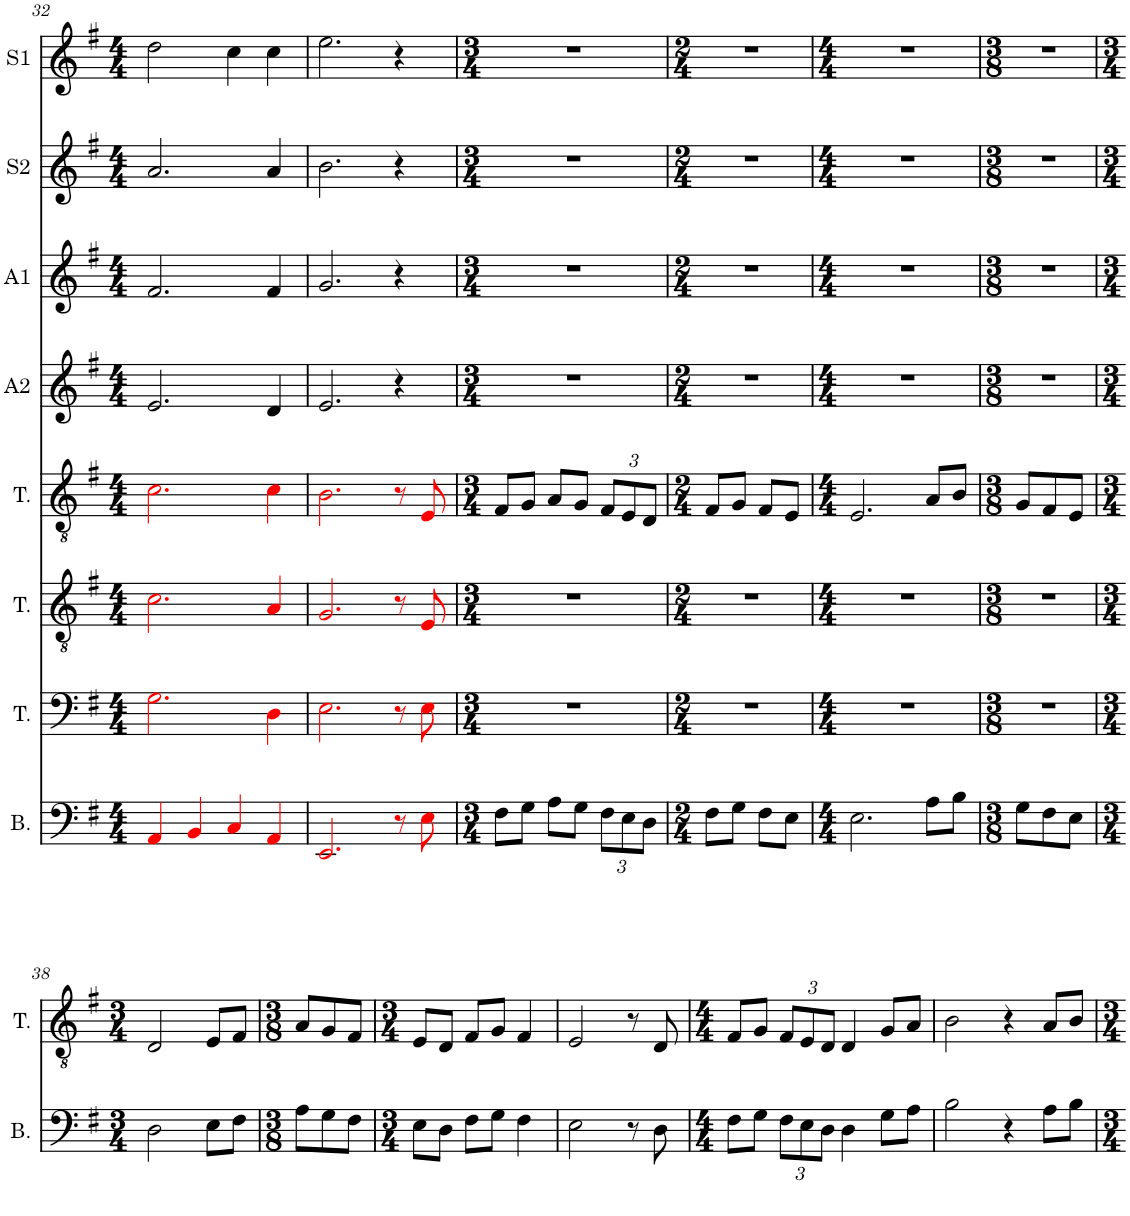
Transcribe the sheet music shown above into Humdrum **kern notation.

**kern	**kern	**kern	**kern	**kern	**kern	**kern	**kern
*part8	*part7	*part6	*part5	*part4	*part3	*part2	*part1
*staff8	*staff7	*staff6	*staff5	*staff4	*staff3	*staff2	*staff1
*I"Bass	*I"Baritone	*I"Tenor	*I"Tenor	*I"Alto 2	*I"Alto 1	*I"Sop. 2	*I"Sop. 1
*I'B.	*I'Bar.	*I'T.	*I'T.	*I'A2	*I'A1	*I'S2	*I'S1
!!LO:PB:g=z
*clefF4	*clefF4	*clefGv2	*clefGv2	*clefG2	*clefG2	*clefG2	*clefG2
*k[f#]	*k[f#]	*k[f#]	*k[f#]	*k[f#]	*k[f#]	*k[f#]	*k[f#]
*M4/4	*M4/4	*M4/4	*M4/4	*M4/4	*M4/4	*M4/4	*M4/4
=32	=32	=32	=32	=32	=32	=32	=32
4AAi/	2.Gi\	2.ci\	2.ci\	2.e/	2.f#/	2.a/	2dd\
4BBi/	.	.	.	.	.	.	.
4Ci/	.	.	.	.	.	.	4cc\
4AAi/	4Di\	4Ai/	4ci\	4d/	4f#/	4a/	4cc\
=33	=33	=33	=33	=33	=33	=33	=33
2.EEi/	2.Ei\	2.Gi/	2.Bi\	2.e/	2.g/	2.b\	2.ee\
8r	8r	8r	8r	4r	4r	4r	4r
8Ei\	8Ei\	8Ei/	8Ei/	.	.	.	.
=34	=34	=34	=34	=34	=34	=34	=34
*M3/4	*M3/4	*M3/4	*M3/4	*M3/4	*M3/4	*M3/4	*M3/4
8F#\L	2.r	2.r	8F#/L	2.r	2.r	2.r	2.r
8G\J	.	.	8G/J	.	.	.	.
8A\L	.	.	8A/L	.	.	.	.
8G\J	.	.	8G/J	.	.	.	.
*Xbrackettup	*	*	*Xbrackettup	*	*	*	*
12F#\L	.	.	12F#/L	.	.	.	.
12E\	.	.	12E/	.	.	.	.
12D\J	.	.	12D/J	.	.	.	.
=35	=35	=35	=35	=35	=35	=35	=35
*M2/4	*M2/4	*M2/4	*M2/4	*M2/4	*M2/4	*M2/4	*M2/4
8F#\L	2r	2r	8F#/L	2r	2r	2r	2r
8G\J	.	.	8G/J	.	.	.	.
8F#\L	.	.	8F#/L	.	.	.	.
8E\J	.	.	8E/J	.	.	.	.
=36	=36	=36	=36	=36	=36	=36	=36
*M4/4	*M4/4	*M4/4	*M4/4	*M4/4	*M4/4	*M4/4	*M4/4
2.E\	1r	1r	2.E/	1r	1r	1r	1r
8A\L	.	.	8A/L	.	.	.	.
8B\J	.	.	8B/J	.	.	.	.
=37	=37	=37	=37	=37	=37	=37	=37
*M3/8	*M3/8	*M3/8	*M3/8	*M3/8	*M3/8	*M3/8	*M3/8
8G\L	4.r	4.r	8G/L	4.r	4.r	4.r	4.r
8F#\	.	.	8F#/	.	.	.	.
8E\J	.	.	8E/J	.	.	.	.
!!LO:LB:g=z
=38	=38	=38	=38	=38	=38	=38	=38
*M3/4	*M3/4	*M3/4	*M3/4	*M3/4	*M3/4	*M3/4	*M3/4
2D\	2.r	2.r	2D/	2.r	2.r	2.r	2.r
8E\L	.	.	8E/L	.	.	.	.
8F#\J	.	.	8F#/J	.	.	.	.
=39	=39	=39	=39	=39	=39	=39	=39
*M3/8	*M3/8	*M3/8	*M3/8	*M3/8	*M3/8	*M3/8	*M3/8
8A\L	4.r	4.r	8A/L	4.r	4.r	4.r	4.r
8G\	.	.	8G/	.	.	.	.
8F#\J	.	.	8F#/J	.	.	.	.
=40	=40	=40	=40	=40	=40	=40	=40
*M3/4	*M3/4	*M3/4	*M3/4	*M3/4	*M3/4	*M3/4	*M3/4
8E\L	2.r	2.r	8E/L	2.r	2.r	2.r	2.r
8D\J	.	.	8D/J	.	.	.	.
8F#\L	.	.	8F#/L	.	.	.	.
8G\J	.	.	8G/J	.	.	.	.
4F#\	.	.	4F#/	.	.	.	.
=41	=41	=41	=41	=41	=41	=41	=41
2E\	2.r	2.r	2E/	2.r	2.r	2.r	2.r
8r	.	.	8r	.	.	.	.
8D\	.	.	8D/	.	.	.	.
=42	=42	=42	=42	=42	=42	=42	=42
*M4/4	*M4/4	*M4/4	*M4/4	*M4/4	*M4/4	*M4/4	*M4/4
8F#\L	1r	1r	8F#/L	1r	1r	1r	1r
8G\J	.	.	8G/J	.	.	.	.
12F#\L	.	.	12F#/L	.	.	.	.
12E\	.	.	12E/	.	.	.	.
12D\J	.	.	12D/J	.	.	.	.
4D\	.	.	4D/	.	.	.	.
8G\L	.	.	8G/L	.	.	.	.
8A\J	.	.	8A/J	.	.	.	.
=43	=43	=43	=43	=43	=43	=43	=43
2B\	1r	1r	2B\	1r	1r	1r	1r
4r	.	.	4r	.	.	.	.
8A\L	.	.	8A/L	.	.	.	.
8B\J	.	.	8B/J	.	.	.	.
=	=	=	=	=	=	=	=
*-	*-	*-	*-	*-	*-	*-	*-
